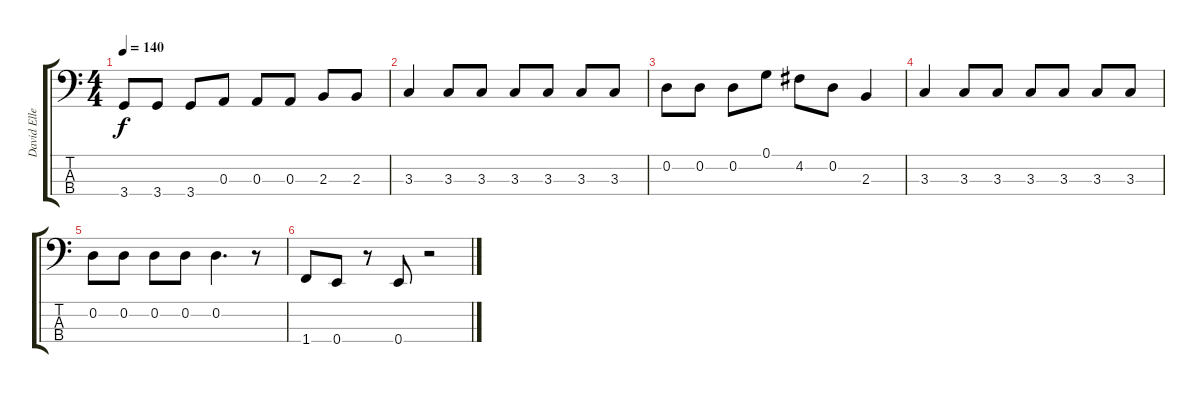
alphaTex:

\track ("David Ellefson" "David Elle") {instrument electricbasspick}
\staff {score tabs}
\tuning (G2 D2 A1 E1) {hide}
\ts (4 4)
\tempo 140
\clef f4
\ks c
3.4.8{dy f} 3.4.8 3.4.8 0.3.8 0.3.8 0.3.8 2.3.8 2.3.8 |
3.3.4 3.3.8 3.3.8 3.3.8 3.3.8 3.3.8 3.3.8 |
0.2.8 0.2.8 0.2.8 0.1.8 4.2.8 0.2.8 2.3.4 |
3.3.4 3.3.8 3.3.8 3.3.8 3.3.8 3.3.8 3.3.8 |
0.2.8 0.2.8 0.2.8 0.2.8 0.2.4{d} r.8 |
1.4.8 0.4.8 r.8 0.4.8 r.2
